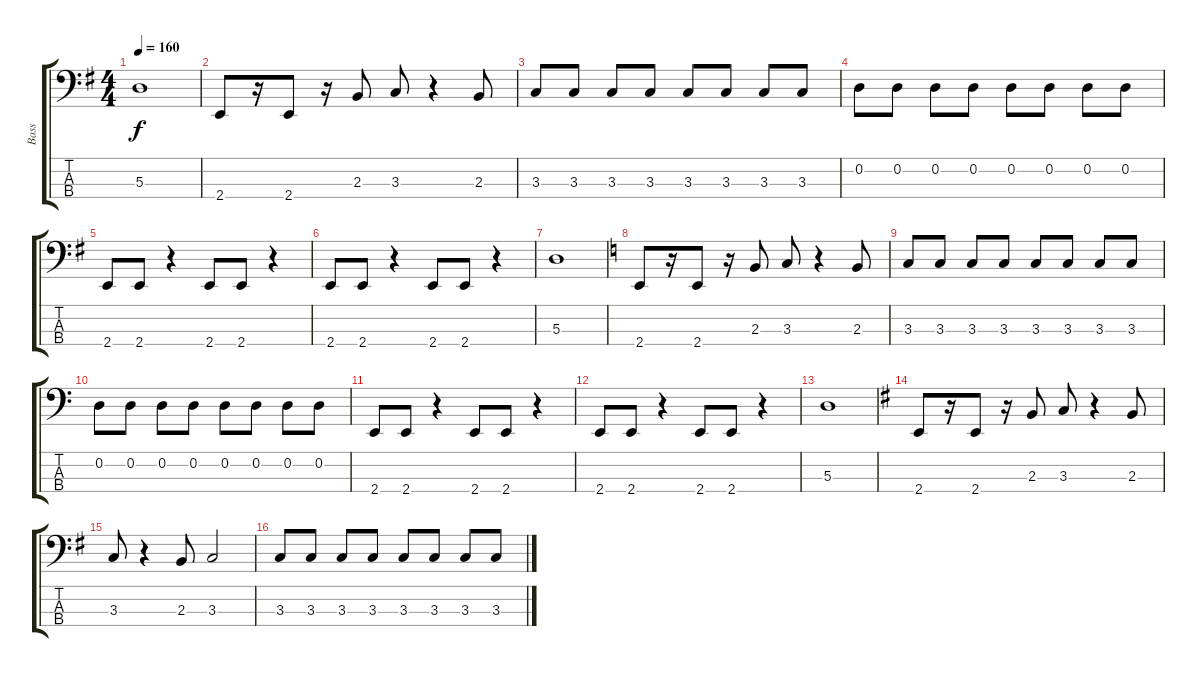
\track ("Bass" "Bass") {instrument electricbasspick}
\staff {score tabs}
\tuning (G2 D2 A1 D1) {hide}
\ts (4 4)
\tempo 160
\clef f4
\ks g
5.3.1{dy f} |
2.4.8 r.16 2.4.8 r.16 2.3.8 3.3.8 r.4 2.3.8 |
3.3.8 3.3.8 3.3.8 3.3.8 3.3.8 3.3.8 3.3.8 3.3.8 |
0.2.8 0.2.8 0.2.8 0.2.8 0.2.8 0.2.8 0.2.8 0.2.8 |
2.4.8 2.4.8 r.4 2.4.8 2.4.8 r.4 |
2.4.8 2.4.8 r.4 2.4.8 2.4.8 r.4 |
5.3.1 |
\ks c
2.4.8 r.16 2.4.8 r.16 2.3.8 3.3.8 r.4 2.3.8 |
3.3.8 3.3.8 3.3.8 3.3.8 3.3.8 3.3.8 3.3.8 3.3.8 |
0.2.8 0.2.8 0.2.8 0.2.8 0.2.8 0.2.8 0.2.8 0.2.8 |
2.4.8 2.4.8 r.4 2.4.8 2.4.8 r.4 |
2.4.8 2.4.8 r.4 2.4.8 2.4.8 r.4 |
5.3.1 |
\ks g
2.4.8 r.16 2.4.8 r.16 2.3.8 3.3.8 r.4 2.3.8 |
3.3.8 r.4 2.3.8 3.3.2 |
3.3.8 3.3.8 3.3.8 3.3.8 3.3.8 3.3.8 3.3.8 3.3.8
